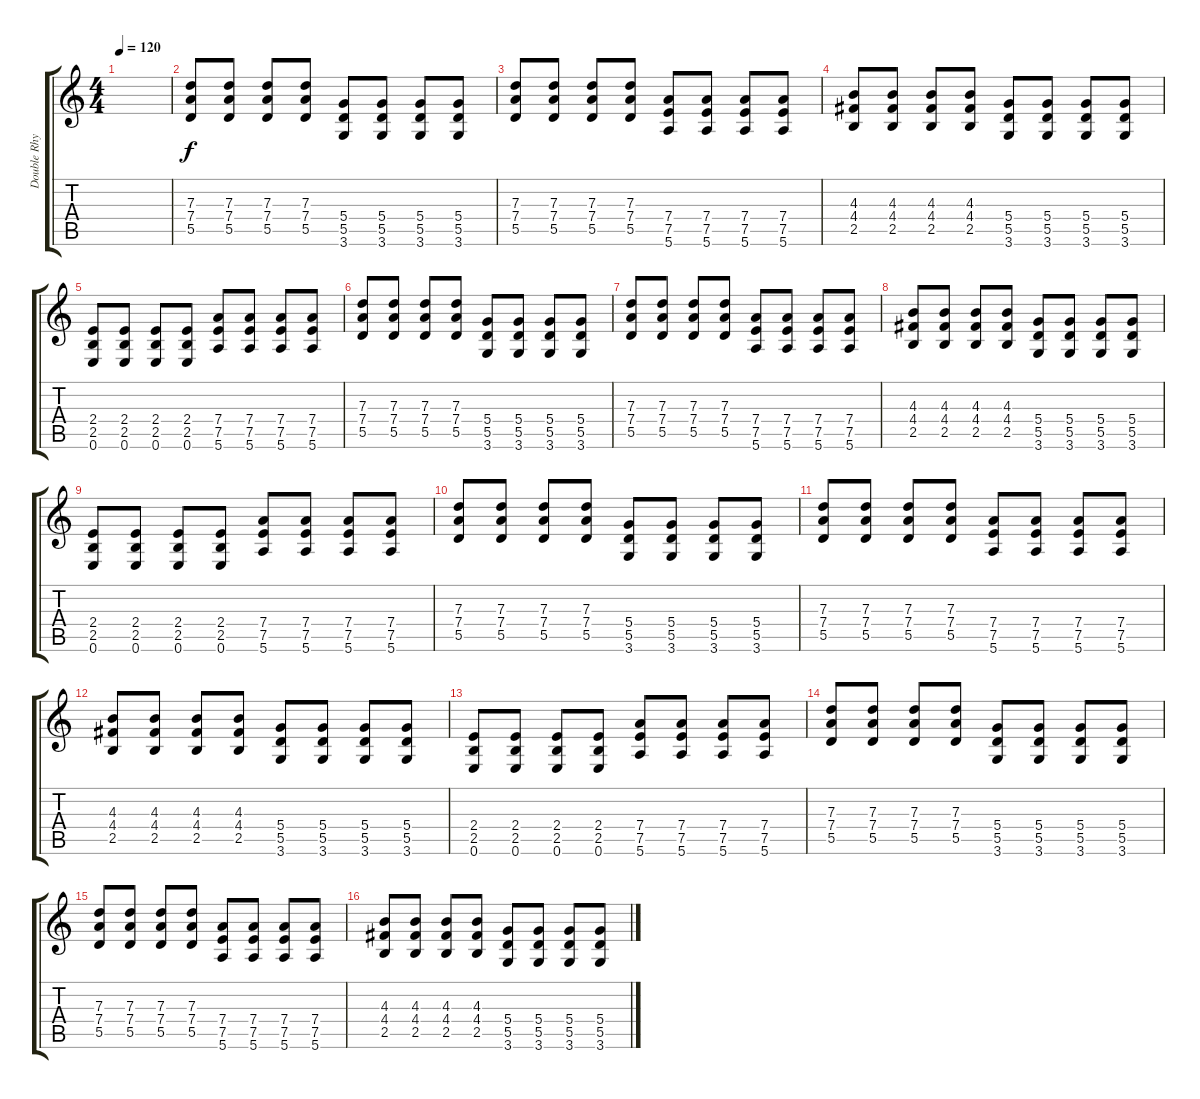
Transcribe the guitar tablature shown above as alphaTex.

\track ("Double Rhytm" "Double Rhy") {instrument overdrivenguitar}
\staff {score tabs}
\tuning (E4 B3 G3 D3 A2 E2) {hide}
\ts (4 4)
\tempo 120
\clef g2
\ks c
|
(7.3 7.4 5.5).8 (7.3 7.4 5.5).8 (7.3 7.4 5.5).8 (7.3 7.4 5.5).8 (5.4 5.5 3.6).8 (5.4 5.5 3.6).8 (5.4 5.5 3.6).8 (5.4 5.5 3.6).8 |
(7.3 7.4 5.5).8 (7.3 7.4 5.5).8 (7.3 7.4 5.5).8 (7.3 7.4 5.5).8 (7.4 7.5 5.6).8 (7.4 7.5 5.6).8 (7.4 7.5 5.6).8 (7.4 7.5 5.6).8 |
(4.3 4.4 2.5).8 (4.3 4.4 2.5).8 (4.3 4.4 2.5).8 (4.3 4.4 2.5).8 (5.4 5.5 3.6).8 (5.4 5.5 3.6).8 (5.4 5.5 3.6).8 (5.4 5.5 3.6).8 |
(2.4 2.5 0.6).8 (2.4 2.5 0.6).8 (2.4 2.5 0.6).8 (2.4 2.5 0.6).8 (7.4 7.5 5.6).8 (7.4 7.5 5.6).8 (7.4 7.5 5.6).8 (7.4 7.5 5.6).8 |
(7.3 7.4 5.5).8 (7.3 7.4 5.5).8 (7.3 7.4 5.5).8 (7.3 7.4 5.5).8 (5.4 5.5 3.6).8 (5.4 5.5 3.6).8 (5.4 5.5 3.6).8 (5.4 5.5 3.6).8 |
(7.3 7.4 5.5).8 (7.3 7.4 5.5).8 (7.3 7.4 5.5).8 (7.3 7.4 5.5).8 (7.4 7.5 5.6).8 (7.4 7.5 5.6).8 (7.4 7.5 5.6).8 (7.4 7.5 5.6).8 |
(4.3 4.4 2.5).8 (4.3 4.4 2.5).8 (4.3 4.4 2.5).8 (4.3 4.4 2.5).8 (5.4 5.5 3.6).8 (5.4 5.5 3.6).8 (5.4 5.5 3.6).8 (5.4 5.5 3.6).8 |
(2.4 2.5 0.6).8 (2.4 2.5 0.6).8 (2.4 2.5 0.6).8 (2.4 2.5 0.6).8 (7.4 7.5 5.6).8 (7.4 7.5 5.6).8 (7.4 7.5 5.6).8 (7.4 7.5 5.6).8 |
(7.3 7.4 5.5).8 (7.3 7.4 5.5).8 (7.3 7.4 5.5).8 (7.3 7.4 5.5).8 (5.4 5.5 3.6).8 (5.4 5.5 3.6).8 (5.4 5.5 3.6).8 (5.4 5.5 3.6).8 |
(7.3 7.4 5.5).8 (7.3 7.4 5.5).8 (7.3 7.4 5.5).8 (7.3 7.4 5.5).8 (7.4 7.5 5.6).8 (7.4 7.5 5.6).8 (7.4 7.5 5.6).8 (7.4 7.5 5.6).8 |
(4.3 4.4 2.5).8 (4.3 4.4 2.5).8 (4.3 4.4 2.5).8 (4.3 4.4 2.5).8 (5.4 5.5 3.6).8 (5.4 5.5 3.6).8 (5.4 5.5 3.6).8 (5.4 5.5 3.6).8 |
(2.4 2.5 0.6).8 (2.4 2.5 0.6).8 (2.4 2.5 0.6).8 (2.4 2.5 0.6).8 (7.4 7.5 5.6).8 (7.4 7.5 5.6).8 (7.4 7.5 5.6).8 (7.4 7.5 5.6).8 |
(7.3 7.4 5.5).8 (7.3 7.4 5.5).8 (7.3 7.4 5.5).8 (7.3 7.4 5.5).8 (5.4 5.5 3.6).8 (5.4 5.5 3.6).8 (5.4 5.5 3.6).8 (5.4 5.5 3.6).8 |
(7.3 7.4 5.5).8 (7.3 7.4 5.5).8 (7.3 7.4 5.5).8 (7.3 7.4 5.5).8 (7.4 7.5 5.6).8 (7.4 7.5 5.6).8 (7.4 7.5 5.6).8 (7.4 7.5 5.6).8 |
(4.3 4.4 2.5).8 (4.3 4.4 2.5).8 (4.3 4.4 2.5).8 (4.3 4.4 2.5).8 (5.4 5.5 3.6).8 (5.4 5.5 3.6).8 (5.4 5.5 3.6).8 (5.4 5.5 3.6).8
